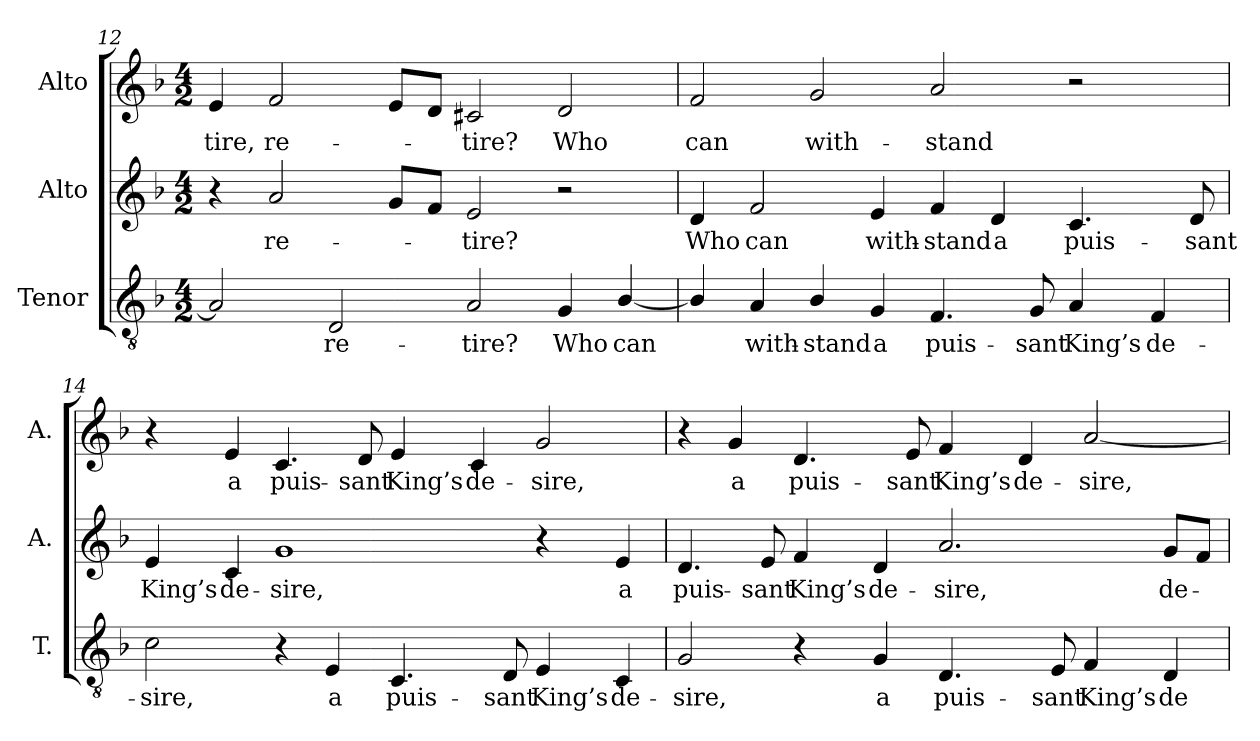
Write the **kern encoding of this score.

**kern	**text	**kern	**text	**kern	**text
*part3	*part3	*part2	*part2	*part1	*part1
*staff3	*staff3	*staff2	*staff2	*staff1	*staff1
*I"Tenor	*	*I"Alto	*	*I"Alto	*
*I'T.	*	*I'A.	*	*I'A.	*
!!LO:LB:g=z
*clefGv2	*	*clefG2	*	*clefG2	*
*ITrd7c12	*	*	*	*	*
*k[b-]	*	*k[b-]	*	*k[b-]	*
*F:	*	*F:	*	*F:	*
*M4/2	*	*M4/2	*	*M4/2	*
=12	=12	=12	=12	=12	=12
!	!	!	!	!	!LO:LY:b:color=#000000
2AAi/]	.	4r	.	4ei/	-tire,
!	!	!	!LO:LY:b:color=#000000	!	!
!	!	!	!	!	!LO:LY:b:color=#000000
.	.	2ai/	re-	2fi/	re-
!	!LO:LY:b:color=#000000	!	!	!	!
2DDi/	re-	.	.	.	.
.	.	8gi/L	.	8ei/L	.
.	.	8fi/J	.	8di/J	.
!	!LO:LY:b:color=#000000	!	!	!	!
!	!	!	!LO:LY:b:color=#000000	!	!
!	!	!	!	!	!LO:LY:b:color=#000000
2AAi/	-tire?	2ei/	-tire?	2c#Xi/	-tire?
!	!LO:LY:b:color=#000000	!	!	!	!
!	!	!	!	!	!LO:LY:b:color=#000000
4GGi/	Who	2r	.	2di/	Who
!	!LO:LY:b:color=#000000	!	!	!	!
[4BB-i/	can	.	.	.	.
=13	=13	=13	=13	=13	=13
!	!	!	!LO:LY:b:color=#000000	!	!
!	!	!	!	!	!LO:LY:b:color=#000000
4BB-i/]	.	4di/	Who	2fi/	can
!	!LO:LY:b:color=#000000	!	!	!	!
!	!	!	!LO:LY:b:color=#000000	!	!
4AAi/	with-	2fi/	can	.	.
!	!LO:LY:b:color=#000000	!	!	!	!
!	!	!	!	!	!LO:LY:b:color=#000000
4BB-i/	-stand	.	.	2gi/	with-
!	!LO:LY:b:color=#000000	!	!	!	!
!	!	!	!LO:LY:b:color=#000000	!	!
4GGi/	a	4ei/	with-	.	.
!	!LO:LY:b:color=#000000	!	!	!	!
!	!	!	!LO:LY:b:color=#000000	!	!
!	!	!	!	!	!LO:LY:b:color=#000000
4.FFi/	puis-	4fi/	-stand	2ai/	-stand
!	!	!	!LO:LY:b:color=#000000	!	!
.	.	4di/	a	.	.
!	!LO:LY:b:color=#000000	!	!	!	!
8GGi/	-sant	.	.	.	.
!	!LO:LY:b:color=#000000	!	!	!	!
!	!	!	!LO:LY:b:color=#000000	!	!
4AAi/	King’s	4.ci/	puis-	2r	.
!	!LO:LY:b:color=#000000	!	!	!	!
4FFi/	de-	.	.	.	.
!	!	!	!LO:LY:b:color=#000000	!	!
.	.	8di/	-sant	.	.
=14	=14	=14	=14	=14	=14
!	!LO:LY:b:color=#000000	!	!	!	!
!	!	!	!LO:LY:b:color=#000000	!	!
2Ci\	-sire,	4ei/	King’s	4r	.
!	!	!	!LO:LY:b:color=#000000	!	!
!	!	!	!	!	!LO:LY:b:color=#000000
.	.	4ci/	de-	4ei/	a
!	!	!	!LO:LY:b:color=#000000	!	!
!	!	!	!	!	!LO:LY:b:color=#000000
4r	.	1gi	-sire,	4.ci/	puis-
!	!LO:LY:b:color=#000000	!	!	!	!
4EEi/	a	.	.	.	.
!	!	!	!	!	!LO:LY:b:color=#000000
.	.	.	.	8di/	-sant
!	!LO:LY:b:color=#000000	!	!	!	!
!	!	!	!	!	!LO:LY:b:color=#000000
4.CCi/	puis-	.	.	4ei/	King’s
!	!	!	!	!	!LO:LY:b:color=#000000
.	.	.	.	4ci/	de-
!	!LO:LY:b:color=#000000	!	!	!	!
8DDi/	-sant	.	.	.	.
!	!LO:LY:b:color=#000000	!	!	!	!
!	!	!	!	!	!LO:LY:b:color=#000000
4EEi/	King’s	4r	.	2gi/	-sire,
!	!LO:LY:b:color=#000000	!	!	!	!
!	!	!	!LO:LY:b:color=#000000	!	!
4CCi/	de-	4ei/	a	.	.
!!LO:PB:g=z
=15	=15	=15	=15	=15	=15
!	!LO:LY:b:color=#000000	!	!	!	!
!	!	!	!LO:LY:b:color=#000000	!	!
2GGi/	-sire,	4.di/	puis-	4r	.
!	!	!	!	!	!LO:LY:b:color=#000000
.	.	.	.	4gi/	a
!	!	!	!LO:LY:b:color=#000000	!	!
.	.	8ei/	-sant	.	.
!	!	!	!LO:LY:b:color=#000000	!	!
!	!	!	!	!	!LO:LY:b:color=#000000
4r	.	4fi/	King’s	4.di/	puis-
!	!LO:LY:b:color=#000000	!	!	!	!
!	!	!	!LO:LY:b:color=#000000	!	!
4GGi/	a	4di/	de-	.	.
!	!	!	!	!	!LO:LY:b:color=#000000
.	.	.	.	8ei/	-sant
!	!LO:LY:b:color=#000000	!	!	!	!
!	!	!	!LO:LY:b:color=#000000	!	!
!	!	!	!	!	!LO:LY:b:color=#000000
4.DDi/	puis-	2.ai/	-sire,	4fi/	King’s
!	!	!	!	!	!LO:LY:b:color=#000000
.	.	.	.	4di/	de-
!	!LO:LY:b:color=#000000	!	!	!	!
8EEi/	-sant	.	.	.	.
!	!LO:LY:b:color=#000000	!	!	!	!
!	!	!	!	!	!LO:LY:b:color=#000000
4FFi/	King’s	.	.	[2ai/	-sire,
!	!LO:LY:b:color=#000000	!	!	!	!
!	!	!	!LO:LY:b:color=#000000	!	!
4DDi/	de-	8gi/L	de-	.	.
.	.	8fi/J	.	.	.
=	=	=	=	=	=
*-	*-	*-	*-	*-	*-
